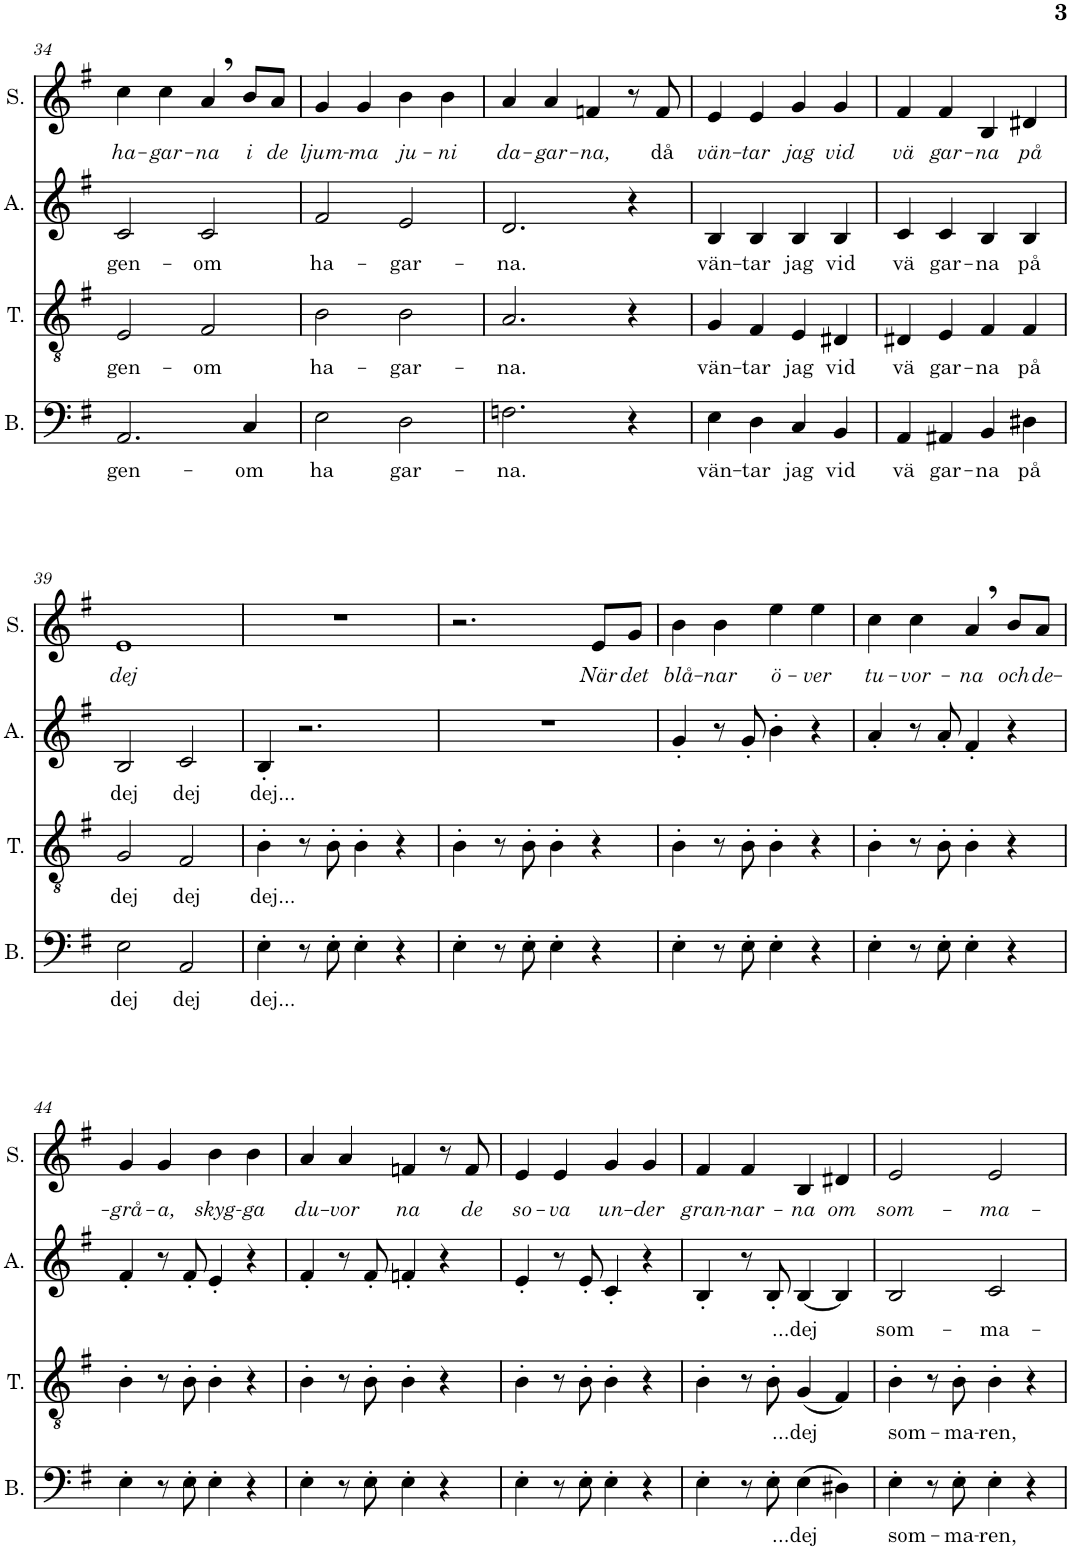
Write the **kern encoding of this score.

**kern	**text	**kern	**text	**kern	**text	**kern	**text
*part4	*part4	*part3	*part3	*part2	*part2	*part1	*part1
*staff4	*staff4	*staff3	*staff3	*staff2	*staff2	*staff1	*staff1
*I"Bas	*	*I"Tenor	*	*I"Alt	*	*I"Sopran	*
*I'B.	*	*I'T.	*	*I'A.	*	*I'S.	*
!!LO:PB:g=z
*clefF4	*	*clefGv2	*	*clefG2	*	*clefG2	*
*k[f#]	*	*k[f#]	*	*k[f#]	*	*k[f#]	*
*M4/4	*	*M4/4	*	*M4/4	*	*M4/4	*
=34	=34	=34	=34	=34	=34	=34	=34
!	!LO:LY:b	!	!LO:LY:b	!	!LO:LY:b	!	!LO:LY:b
2.AA/	gen-	2E/	gen-	2c/	gen-	4cc\	ha-
!	!	!	!	!	!	!	!LO:LY:b
.	.	.	.	.	.	4cc\	-gar-
!	!	!	!LO:LY:b	!	!LO:LY:b	!	!LO:LY:b
.	.	2F#/	-om	2c/	-om	4a,/	-na
!	!LO:LY:b	!	!	!	!	!	!LO:LY:b
4C/	-om	.	.	.	.	8b/L	i
!	!	!	!	!	!	!	!LO:LY:b
.	.	.	.	.	.	8a/J	de
=35	=35	=35	=35	=35	=35	=35	=35
!	!LO:LY:b	!	!LO:LY:b	!	!LO:LY:b	!	!LO:LY:b
2E\	ha	2B\	ha-	2f#/	ha-	4g/	ljum-
!	!	!	!	!	!	!	!LO:LY:b
.	.	.	.	.	.	4g/	-ma
!	!LO:LY:b	!	!LO:LY:b	!	!LO:LY:b	!	!LO:LY:b
2D\	gar-	2B\	-gar-	2e/	-gar-	4b\	ju-
!	!	!	!	!	!	!	!LO:LY:b
.	.	.	.	.	.	4b\	-ni
=36	=36	=36	=36	=36	=36	=36	=36
!	!LO:LY:b	!	!LO:LY:b	!	!LO:LY:b	!	!LO:LY:b
2.Fn\	-na.	2.A/	-na.	2.d/	-na.	4a/	da-
!	!	!	!	!	!	!	!LO:LY:b
.	.	.	.	.	.	4a/	-gar-
!	!	!	!	!	!	!	!LO:LY:b
.	.	.	.	.	.	4fn/	-na,
4r	.	4r	.	4r	.	8r	.
!	!	!	!	!	!	!	!LO:LY:b
.	.	.	.	.	.	8f/	då
=37	=37	=37	=37	=37	=37	=37	=37
!	!LO:LY:b	!	!LO:LY:b	!	!LO:LY:b	!	!LO:LY:b
4E\	vän-	4G/	vän-	4B/	vän-	4e/	vän-
!	!LO:LY:b	!	!LO:LY:b	!	!LO:LY:b	!	!LO:LY:b
4D\	-tar	4F#/	-tar	4B/	-tar	4e/	-tar
!	!LO:LY:b	!	!LO:LY:b	!	!LO:LY:b	!	!LO:LY:b
4C/	jag	4E/	jag	4B/	jag	4g/	jag
!	!LO:LY:b	!	!LO:LY:b	!	!LO:LY:b	!	!LO:LY:b
4BB/	vid	4D#X/	vid	4B/	vid	4g/	vid
=38	=38	=38	=38	=38	=38	=38	=38
!	!LO:LY:b	!	!LO:LY:b	!	!LO:LY:b	!	!LO:LY:b
4AA/	vä	4D#X/	vä	4c/	vä	4f#/	vä
!	!LO:LY:b	!	!LO:LY:b	!	!LO:LY:b	!	!LO:LY:b
4AA#X/	gar-	4E/	gar-	4c/	gar-	4f#/	gar-
!	!LO:LY:b	!	!LO:LY:b	!	!LO:LY:b	!	!LO:LY:b
4BB/	-na	4F#/	-na	4B/	-na	4B/	-na
!	!LO:LY:b	!	!LO:LY:b	!	!LO:LY:b	!	!LO:LY:b
4D#X\	på	4F#/	på	4B/	på	4d#X/	på
!!LO:LB:g=z
=39	=39	=39	=39	=39	=39	=39	=39
!	!LO:LY:b	!	!LO:LY:b	!	!LO:LY:b	!	!LO:LY:b
2E\	dej	2G/	dej	2B/	dej	1e	dej
!	!LO:LY:b	!	!LO:LY:b	!	!LO:LY:b	!	!
2AA/	dej	2F#/	dej	2c/	dej	.	.
=40	=40	=40	=40	=40	=40	=40	=40
!	!LO:LY:b	!	!LO:LY:b	!	!LO:LY:b	!	!
4E'\	dej...	4B'\	dej...	4B'/	dej...	1r	.
8r	.	8r	.	2.r	.	.	.
8E'\	.	8B'\	.	.	.	.	.
4E'\	.	4B'\	.	.	.	.	.
4r	.	4r	.	.	.	.	.
=41	=41	=41	=41	=41	=41	=41	=41
4E'\	.	4B'\	.	1r	.	2.r	.
8r	.	8r	.	.	.	.	.
8E'\	.	8B'\	.	.	.	.	.
4E'\	.	4B'\	.	.	.	.	.
!	!	!	!	!	!	!	!LO:LY:b
4r	.	4r	.	.	.	8e/L	När
!	!	!	!	!	!	!	!LO:LY:b
.	.	.	.	.	.	8g/J	det
=42	=42	=42	=42	=42	=42	=42	=42
!	!	!	!	!	!	!	!LO:LY:b
4E'\	.	4B'\	.	4g'/	.	4b\	blå-
!	!	!	!	!	!	!	!LO:LY:b
8r	.	8r	.	8r	.	4b\	-nar
8E'\	.	8B'\	.	8g'/	.	.	.
!	!	!	!	!	!	!	!LO:LY:b
4E'\	.	4B'\	.	4b'\	.	4ee\	ö-
!	!	!	!	!	!	!	!LO:LY:b
4r	.	4r	.	4r	.	4ee\	-ver
=43	=43	=43	=43	=43	=43	=43	=43
!	!	!	!	!	!	!	!LO:LY:b
4E'\	.	4B'\	.	4a'/	.	4cc\	tu-
!	!	!	!	!	!	!	!LO:LY:b
8r	.	8r	.	8r	.	4cc\	-vor-
8E'\	.	8B'\	.	8a'/	.	.	.
!	!	!	!	!	!	!	!LO:LY:b
4E'\	.	4B'\	.	4f#'/	.	4a,/	-na
!	!	!	!	!	!	!	!LO:LY:b
4r	.	4r	.	4r	.	8b/L	och
!	!	!	!	!	!	!	!LO:LY:b
.	.	.	.	.	.	8a/J	de-
!!LO:LB:g=z
=44	=44	=44	=44	=44	=44	=44	=44
!	!	!	!	!	!	!	!LO:LY:b
4E'\	.	4B'\	.	4f#'/	.	4g/	-grå-
!	!	!	!	!	!	!	!LO:LY:b
8r	.	8r	.	8r	.	4g/	-a,
8E'\	.	8B'\	.	8f#'/	.	.	.
!	!	!	!	!	!	!	!LO:LY:b
4E'\	.	4B'\	.	4e'/	.	4b\	skyg-
!	!	!	!	!	!	!	!LO:LY:b
4r	.	4r	.	4r	.	4b\	-ga
=45	=45	=45	=45	=45	=45	=45	=45
!	!	!	!	!	!	!	!LO:LY:b
4E'\	.	4B'\	.	4f#'/	.	4a/	du-
!	!	!	!	!	!	!	!LO:LY:b
8r	.	8r	.	8r	.	4a/	-vor
8E'\	.	8B'\	.	8f#'/	.	.	.
!	!	!	!	!	!	!	!LO:LY:b
4E'\	.	4B'\	.	4fn'/	.	4fn/	na
4r	.	4r	.	4r	.	8r	.
!	!	!	!	!	!	!	!LO:LY:b
.	.	.	.	.	.	8f/	de
=46	=46	=46	=46	=46	=46	=46	=46
!	!	!	!	!	!	!	!LO:LY:b
4E'\	.	4B'\	.	4e'/	.	4e/	so-
!	!	!	!	!	!	!	!LO:LY:b
8r	.	8r	.	8r	.	4e/	-va
8E'\	.	8B'\	.	8e'/	.	.	.
!	!	!	!	!	!	!	!LO:LY:b
4E'\	.	4B'\	.	4c'/	.	4g/	un-
!	!	!	!	!	!	!	!LO:LY:b
4r	.	4r	.	4r	.	4g/	-der
=47	=47	=47	=47	=47	=47	=47	=47
!	!	!	!	!	!	!	!LO:LY:b
4E'\	.	4B'\	.	4B'/	.	4f#/	gran-
!	!	!	!	!	!	!	!LO:LY:b
8r	.	8r	.	8r	.	4f#/	-nar-
8E'\	.	8B'\	.	8B'/	.	.	.
!	!LO:LY:b	!	!LO:LY:b	!	!LO:LY:b	!	!LO:LY:b
(4E\	...dej	(4G/	...dej	[4B/	...dej	4B/	-na
!	!	!	!	!	!	!	!LO:LY:b
4D#X\)	.	4F#/)	.	4B/]	.	4d#X/	om
=48	=48	=48	=48	=48	=48	=48	=48
!	!LO:LY:b	!	!LO:LY:b	!	!LO:LY:b	!	!LO:LY:b
4E'\	som-	4B'\	som-	2B/	som-	2e/	som-
8r	.	8r	.	.	.	.	.
!	!LO:LY:b	!	!LO:LY:b	!	!	!	!
8E'\	-ma-	8B'\	-ma-	.	.	.	.
!	!LO:LY:b	!	!LO:LY:b	!	!LO:LY:b	!	!LO:LY:b
4E'\	-ren,	4B'\	-ren,	2c/	-ma-	2e/	-ma-
4r	.	4r	.	.	.	.	.
=	=	=	=	=	=	=	=
*-	*-	*-	*-	*-	*-	*-	*-
